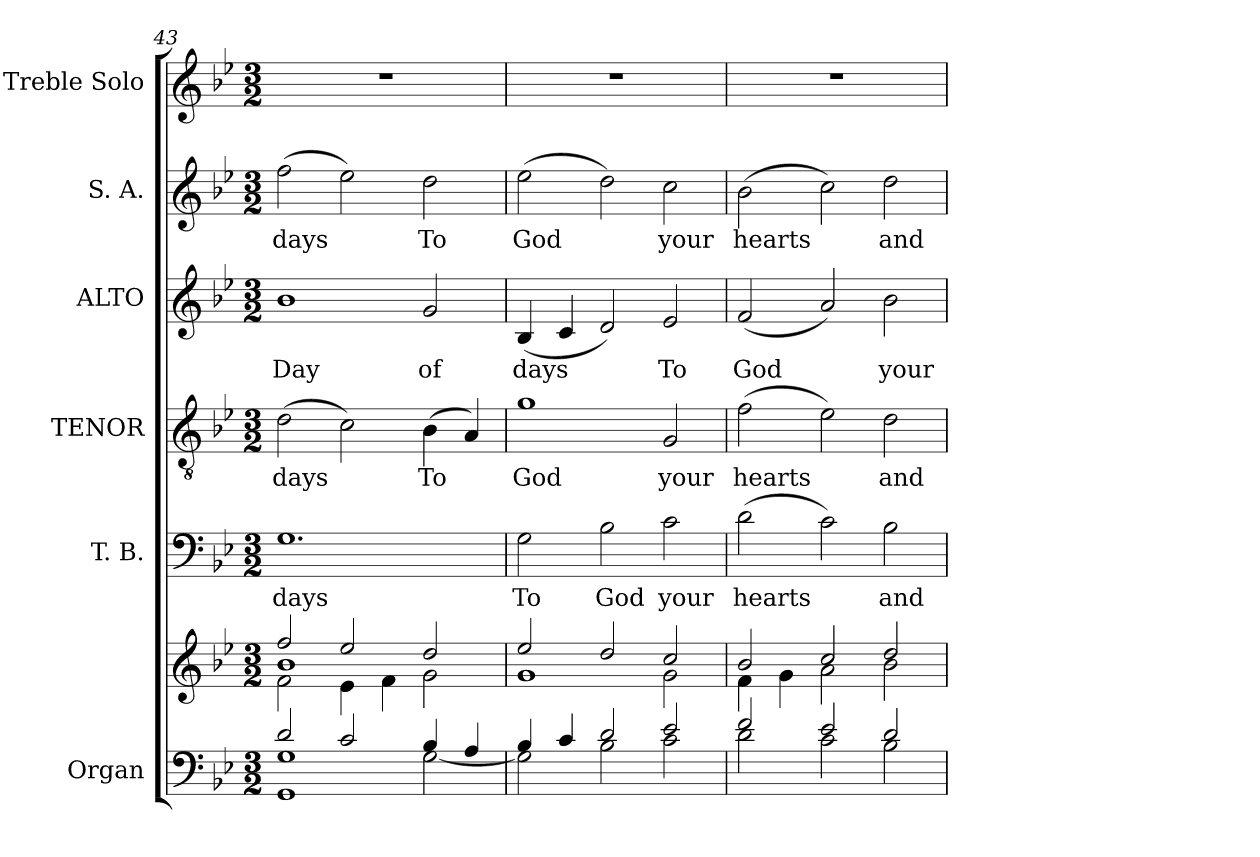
**kern	**kern	**kern	**text	**kern	**text	**kern	**text	**kern	**text	**kern
*part6	*part6	*part5	*part5	*part4	*part4	*part3	*part3	*part2	*part2	*part1
*staff7	*staff6	*staff5	*staff5	*staff4	*staff4	*staff3	*staff3	*staff2	*staff2	*staff1
*I"Organ	*	*I"T. B.	*	*I"TENOR	*	*I"ALTO	*	*I"S. A.	*	*I"Treble Solo
*I'Org.	*	*I'B.	*	*I'T.	*	*I'A.	*	*I'S.	*	*I'Tr. Solo
!!LO:PB:g=z
*clefF4	*clefG2	*clefF4	*	*clefGv2	*	*clefG2	*	*clefG2	*	*clefG2
*	*	*	*	*ITrd7c12	*	*	*	*	*	*
*k[b-e-]	*k[b-e-]	*k[b-e-]	*	*k[b-e-]	*	*k[b-e-]	*	*k[b-e-]	*	*k[b-e-]
*g:	*g:	*g:	*	*g:	*	*g:	*	*g:	*	*g:
*M3/2	*M3/2	*M3/2	*	*M3/2	*	*M3/2	*	*M3/2	*	*M3/2
=43	=43	=43	=43	=43	=43	=43	=43	=43	=43	=43
*^	*^	*	*	*	*	*	*	*	*	*
*	*	*	*^	*	*	*	*	*	*	*	*	*
!	!	!	!	!	!	!LO:LY:b:color=#000000	!	!	!	!	!	!	!
!	!	!	!	!	!	!	!	!LO:LY:b:color=#000000	!	!	!	!	!
!	!	!	!	!	!	!	!	!	!	!LO:LY:b:color=#000000	!	!	!
!	!	!	!	!	!	!	!	!	!	!	!	!LO:LY:b:color=#000000	!LO:N:vis=1
2di/	1GGi 1Gi	2ffi/	2fi\	1b-i	1.Gi	days	(2Di\	days	1b-i	Day	(2ffi\	days	1.r
2ci/	.	2ee-i/	4e-i\	.	.	.	2Ci\)	.	.	.	2ee-i\)	.	.
.	.	.	4fi\	.	.	.	.	.	.	.	.	.	.
!	!	!	!	!	!	!	!	!LO:LY:b:color=#000000	!	!	!	!	!
!	!	!	!	!	!	!	!	!	!	!LO:LY:b:color=#000000	!	!	!
!	!	!	!	!	!	!	!	!	!	!	!	!LO:LY:b:color=#000000	!
4B-i/	[2Gi\	2ddi/	2gi\	2ryy	.	.	(4BB-i\	To	2gi/	of	2ddi\	To	.
4Ai/	.	.	.	.	.	.	4AAi/)	.	.	.	.	.	.
*	*	*	*v	*v	*	*	*	*	*	*	*	*	*
=44	=44	=44	=44	=44	=44	=44	=44	=44	=44	=44	=44	=44
!	!	!	!	!	!LO:LY:b:color=#000000	!	!	!	!	!	!	!
!	!	!	!	!	!	!	!LO:LY:b:color=#000000	!	!	!	!	!
!	!	!	!	!	!	!	!	!	!LO:LY:b:color=#000000	!	!	!
!	!	!	!	!	!	!	!	!	!	!	!LO:LY:b:color=#000000	!LO:N:vis=1
4B-i/	2Gi\]	2ee-i/	1gi	2Gi\	To	1Gi	God	(4B-i/	days	(2ee-i\	God	1.r
4ci/	.	.	.	.	.	.	.	4ci/	.	.	.	.
!	!	!	!	!	!LO:LY:b:color=#000000	!	!	!	!	!	!	!
2di/	2B-i\	2ddi/	.	2B-i\	God	.	.	2di/)	.	2ddi\)	.	.
!	!	!	!	!	!LO:LY:b:color=#000000	!	!	!	!	!	!	!
!	!	!	!	!	!	!	!LO:LY:b:color=#000000	!	!	!	!	!
!	!	!	!	!	!	!	!	!	!LO:LY:b:color=#000000	!	!	!
!	!	!	!	!	!	!	!	!	!	!	!LO:LY:b:color=#000000	!
2e-i/	2ci\	2cci/	2gi\	2ci\	your	2GGi/	your	2e-i/	To	2cci\	your	.
=45	=45	=45	=45	=45	=45	=45	=45	=45	=45	=45	=45	=45
!	!	!	!	!	!LO:LY:b:color=#000000	!	!	!	!	!	!	!
!	!	!	!	!	!	!	!LO:LY:b:color=#000000	!	!	!	!	!
!	!	!	!	!	!	!	!	!	!LO:LY:b:color=#000000	!	!	!
!	!	!	!	!	!	!	!	!	!	!	!LO:LY:b:color=#000000	!LO:N:vis=1
2fi/	2di\	2b-i/	4fi\	(2di\	hearts	(2Fi\	hearts	(2fi/	God	(2b-i\	hearts	1.r
.	.	.	4gi\	.	.	.	.	.	.	.	.	.
2e-i/	2ci\	2cci/	2ai\	2ci\)	.	2E-i\)	.	2ai/)	.	2cci\)	.	.
!	!	!	!	!	!LO:LY:b:color=#000000	!	!	!	!	!	!	!
!	!	!	!	!	!	!	!LO:LY:b:color=#000000	!	!	!	!	!
!	!	!	!	!	!	!	!	!	!LO:LY:b:color=#000000	!	!	!
!	!	!	!	!	!	!	!	!	!	!	!LO:LY:b:color=#000000	!
2di/	2B-i\	2ddi/	2b-i\	2B-i\	and	2Di\	and	2b-i\	your	2ddi\	and	.
*v	*v	*	*	*	*	*	*	*	*	*	*	*
*	*v	*v	*	*	*	*	*	*	*	*	*
=	=	=	=	=	=	=	=	=	=	=
*-	*-	*-	*-	*-	*-	*-	*-	*-	*-	*-
